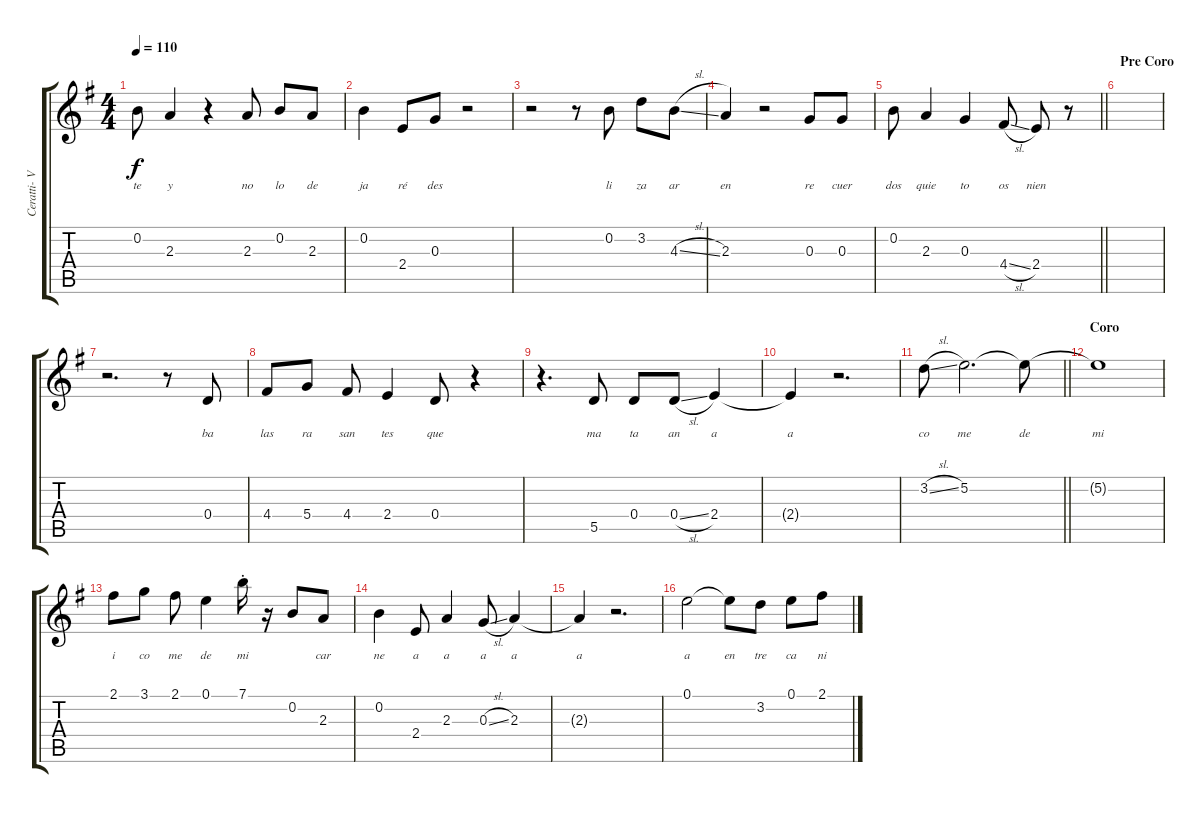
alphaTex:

\track ("Ceratti- Voz" "Ceratti- V") {instrument overdrivenguitar}
\staff {score tabs}
\tuning (E4 B3 G3 D3 A2 E2) {hide}
\ts (4 4)
\tempo 110
\clef g2
\ks eminor
0.2{t}.8{lyrics (0 "te") lyrics (1 "") lyrics (2 "") lyrics (3 "") lyrics (4 "") dy f} 2.3.4{lyrics (0 "y") lyrics (1 "") lyrics (2 "") lyrics (3 "") lyrics (4 "")} r.4 2.3.8{lyrics (0 "no") lyrics (1 "") lyrics (2 "") lyrics (3 "") lyrics (4 "")} 0.2.8{lyrics (0 "lo") lyrics (1 "") lyrics (2 "") lyrics (3 "") lyrics (4 "")} 2.3.8{lyrics (0 "de") lyrics (1 "") lyrics (2 "") lyrics (3 "") lyrics (4 "")} |
0.2.4{lyrics (0 "ja") lyrics (1 "") lyrics (2 "") lyrics (3 "") lyrics (4 "")} 2.4.8{lyrics (0 "ré") lyrics (1 "") lyrics (2 "") lyrics (3 "") lyrics (4 "")} 0.3.8{lyrics (0 "des") lyrics (1 "") lyrics (2 "") lyrics (3 "") lyrics (4 "")} r.2 |
r.2 r.8 0.2.8{lyrics (0 "li") lyrics (1 "") lyrics (2 "") lyrics (3 "") lyrics (4 "")} 3.2.8{lyrics (0 "za") lyrics (1 "") lyrics (2 "") lyrics (3 "") lyrics (4 "")} 4.3{sl}.8{lyrics (0 "ar") lyrics (1 "") lyrics (2 "") lyrics (3 "") lyrics (4 "")} |
2.3.4{lyrics (0 "en") lyrics (1 "") lyrics (2 "") lyrics (3 "") lyrics (4 "")} r.2 0.3.8{lyrics (0 "re") lyrics (1 "") lyrics (2 "") lyrics (3 "") lyrics (4 "")} 0.3.8{lyrics (0 "cuer") lyrics (1 "") lyrics (2 "") lyrics (3 "") lyrics (4 "")} |
\barLineRight lightlight
0.2.8{lyrics (0 "dos") lyrics (1 "") lyrics (2 "") lyrics (3 "") lyrics (4 "")} 2.3.4{lyrics (0 "quie") lyrics (1 "") lyrics (2 "") lyrics (3 "") lyrics (4 "")} 0.3.4{lyrics (0 "to") lyrics (1 "") lyrics (2 "") lyrics (3 "") lyrics (4 "")} 4.4{sl}.8{lyrics (0 "os") lyrics (1 "") lyrics (2 "") lyrics (3 "") lyrics (4 "")} 2.4.8{lyrics (0 "nien") lyrics (1 "") lyrics (2 "") lyrics (3 "") lyrics (4 "")} r.8 |
\section ("" "Pre Coro")
|
r.2{d} r.8 0.4.8{lyrics (0 "ba") lyrics (1 "") lyrics (2 "") lyrics (3 "") lyrics (4 "")} |
4.4.8{lyrics (0 "las") lyrics (1 "") lyrics (2 "") lyrics (3 "") lyrics (4 "")} 5.4.8{lyrics (0 "ra") lyrics (1 "") lyrics (2 "") lyrics (3 "") lyrics (4 "")} 4.4.8{lyrics (0 "san") lyrics (1 "") lyrics (2 "") lyrics (3 "") lyrics (4 "")} 2.4.4{lyrics (0 "tes") lyrics (1 "") lyrics (2 "") lyrics (3 "") lyrics (4 "")} 0.4.8{lyrics (0 "que") lyrics (1 "") lyrics (2 "") lyrics (3 "") lyrics (4 "")} r.4 |
r.4{d} 5.5.8{lyrics (0 "ma") lyrics (1 "") lyrics (2 "") lyrics (3 "") lyrics (4 "")} 0.4.8{lyrics (0 "ta") lyrics (1 "") lyrics (2 "") lyrics (3 "") lyrics (4 "")} 0.4{sl}.8{lyrics (0 "an") lyrics (1 "") lyrics (2 "") lyrics (3 "") lyrics (4 "")} 2.4.4{lyrics (0 "a") lyrics (1 "") lyrics (2 "") lyrics (3 "") lyrics (4 "")} |
2.4{t}.4{lyrics (0 "a") lyrics (1 "") lyrics (2 "") lyrics (3 "") lyrics (4 "")} r.2{d} |
\barLineRight lightlight
3.2{sl}.8{lyrics (0 "co") lyrics (1 "") lyrics (2 "") lyrics (3 "") lyrics (4 "")} 5.2.2{d lyrics (0 "me") lyrics (1 "") lyrics (2 "") lyrics (3 "") lyrics (4 "")} 5.2{t}.8{lyrics (0 "de") lyrics (1 "") lyrics (2 "") lyrics (3 "") lyrics (4 "")} |
\section ("" "Coro")
5.2{t}.1{lyrics (0 "mi") lyrics (1 "") lyrics (2 "") lyrics (3 "") lyrics (4 "")} |
2.1.8{lyrics (0 "i") lyrics (1 "") lyrics (2 "") lyrics (3 "") lyrics (4 "")} 3.1.8{lyrics (0 "co") lyrics (1 "") lyrics (2 "") lyrics (3 "") lyrics (4 "")} 2.1.8{lyrics (0 "me") lyrics (1 "") lyrics (2 "") lyrics (3 "") lyrics (4 "")} 0.1.4{lyrics (0 "de") lyrics (1 "") lyrics (2 "") lyrics (3 "") lyrics (4 "")} 7.1{st}.16{lyrics (0 "mi") lyrics (1 "") lyrics (2 "") lyrics (3 "") lyrics (4 "")} r.16 0.2.8{lyrics (0 "") lyrics (1 "") lyrics (2 "") lyrics (3 "") lyrics (4 "")} 2.3.8{lyrics (0 "car") lyrics (1 "") lyrics (2 "") lyrics (3 "") lyrics (4 "")} |
0.2.4{lyrics (0 "ne") lyrics (1 "") lyrics (2 "") lyrics (3 "") lyrics (4 "")} 2.4.8{lyrics (0 "a") lyrics (1 "") lyrics (2 "") lyrics (3 "") lyrics (4 "")} 2.3.4{lyrics (0 "a") lyrics (1 "") lyrics (2 "") lyrics (3 "") lyrics (4 "")} 0.3{sl}.8{lyrics (0 "a") lyrics (1 "") lyrics (2 "") lyrics (3 "") lyrics (4 "")} 2.3.4{lyrics (0 "a") lyrics (1 "") lyrics (2 "") lyrics (3 "") lyrics (4 "")} |
2.3{t}.4{lyrics (0 "a") lyrics (1 "") lyrics (2 "") lyrics (3 "") lyrics (4 "")} r.2{d} |
0.1.2{lyrics (0 "a") lyrics (1 "") lyrics (2 "") lyrics (3 "") lyrics (4 "")} 0.1{t}.8{lyrics (0 "en") lyrics (1 "") lyrics (2 "") lyrics (3 "") lyrics (4 "")} 3.2.8{lyrics (0 "tre") lyrics (1 "") lyrics (2 "") lyrics (3 "") lyrics (4 "")} 0.1.8{lyrics (0 "ca") lyrics (1 "") lyrics (2 "") lyrics (3 "") lyrics (4 "")} 2.1.8{lyrics (0 "ni") lyrics (1 "") lyrics (2 "") lyrics (3 "") lyrics (4 "")}
